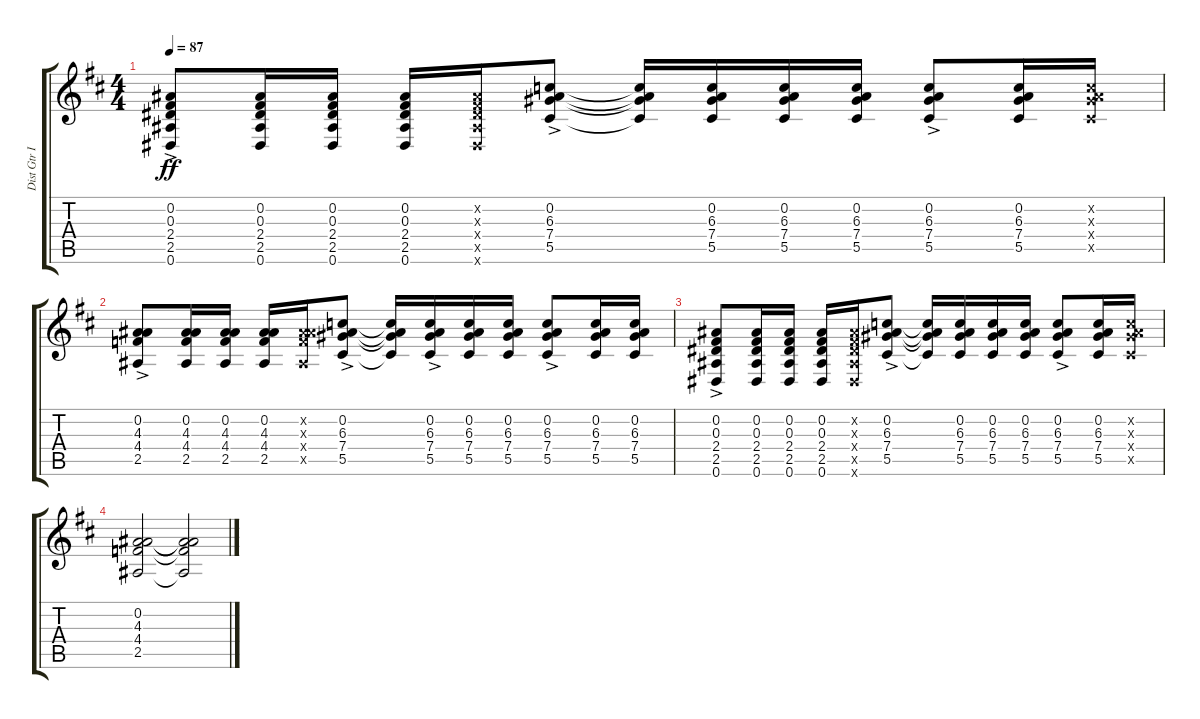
\track ("Dist Gtr II" "Dist Gtr I") {instrument overdrivenguitar}
\staff {score tabs}
\tuning (Eb4 Bb3 Gb3 Db3 Ab2 Eb2) {hide}
\ts (4 4)
\tempo 87
\clef g2
\ks d
(0.2{ac} 0.3{ac} 2.4{ac} 2.5{ac} 0.6{ac}).8{dy ff} (0.2 0.3 2.4 2.5 0.6).16 (0.2 0.3 2.4 2.5 0.6).16 (0.2 0.3 2.4 2.5 0.6).16 (0.2{x} 0.3{x} 2.4{x} 2.5{x} 0.6{x}).16 (0.2{ac} 6.3{ac} 7.4{ac} 5.5{ac}).8 (0.2{t} 6.3{t} 7.4{t} 5.5{t}).16 (0.2 6.3 7.4 5.5).16 (0.2 6.3 7.4 5.5).16 (0.2 6.3 7.4 5.5).16 (0.2{ac} 6.3{ac} 7.4{ac} 5.5{ac}).8 (0.2 6.3 7.4 5.5).16 (0.2{x} 6.3{x} 7.4{x} 5.5{x}).16 |
(0.2{ac} 4.3{ac} 4.4{ac} 2.5{ac}).8 (0.2 4.3 4.4 2.5).16 (0.2 4.3 4.4 2.5).16 (0.2 4.3 4.4 2.5).16 (0.2{x} 4.3{x} 4.4{x} 2.5{x}).16 (0.2{ac} 6.3{ac} 7.4{ac} 5.5{ac}).8 (0.2{t} 6.3{t} 7.4{t} 5.5{t}).16 (0.2{ac} 6.3{ac} 7.4{ac} 5.5{ac}).16 (0.2 6.3 7.4 5.5).16 (0.2 6.3 7.4 5.5).16 (0.2{ac} 6.3{ac} 7.4{ac} 5.5{ac}).8 (0.2 6.3 7.4 5.5).16 (0.2 6.3 7.4 5.5).16 |
(0.2{ac} 0.3{ac} 2.4{ac} 2.5{ac} 0.6{ac}).8 (0.2 0.3 2.4 2.5 0.6).16 (0.2 0.3 2.4 2.5 0.6).16 (0.2 0.3 2.4 2.5 0.6).16 (0.2{x} 0.3{x} 2.4{x} 2.5{x} 0.6{x}).16 (0.2{ac} 6.3{ac} 7.4{ac} 5.5{ac}).8 (0.2{t} 6.3{t} 7.4{t} 5.5{t}).16 (0.2 6.3 7.4 5.5).16 (0.2 6.3 7.4 5.5).16 (0.2 6.3 7.4 5.5).16 (0.2{ac} 6.3{ac} 7.4{ac} 5.5{ac}).8 (0.2 6.3 7.4 5.5).16 (0.2{x} 6.3{x} 7.4{x} 5.5{x}).16 |
(0.2 4.3 4.4 2.5).2 (0.2{t} 4.3{t} 4.4{t} 2.5{t}).2
